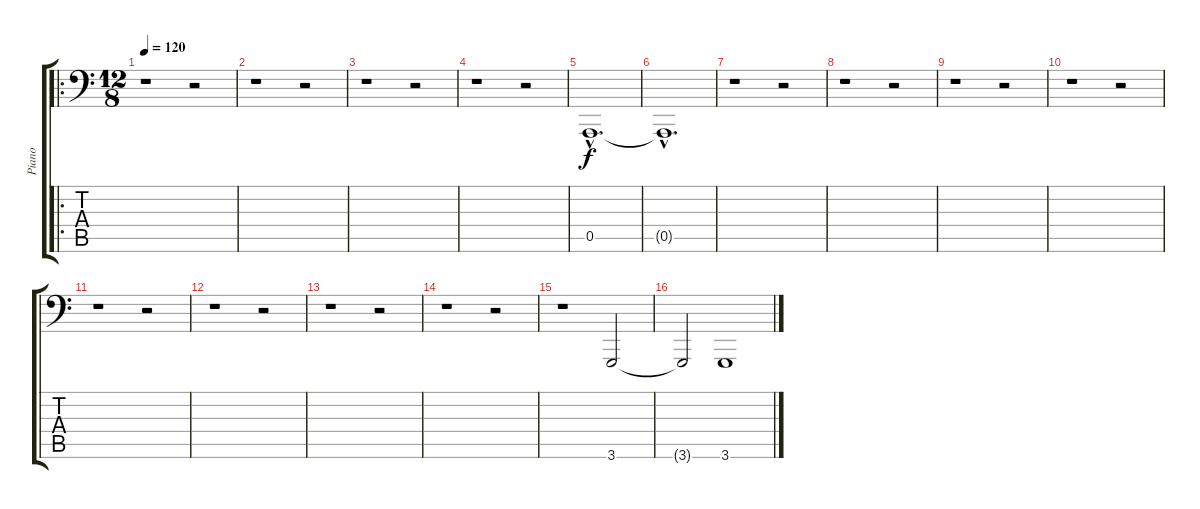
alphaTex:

\track ("Piano" "Piano") {instrument acousticgrandpiano}
\staff {score tabs}
\tuning (E3 B2 G2 D2 A1 E1) {hide}
\ro
\ts (12 8)
\tempo 120
\clef f4
\ks c
r.1{dy f instrument acousticgrandpiano} r.2 |
r.1 r.2 |
r.1 r.2 |
r.1 r.2 |
0.5{hac}.1{d} |
0.5{hac t}.1{d} |
r.1 r.2 |
r.1 r.2 |
r.1 r.2 |
r.1 r.2 |
r.1 r.2 |
r.1 r.2 |
r.1 r.2 |
r.1 r.2 |
r.1 3.6.2 |
3.6{t}.2 3.6.1
